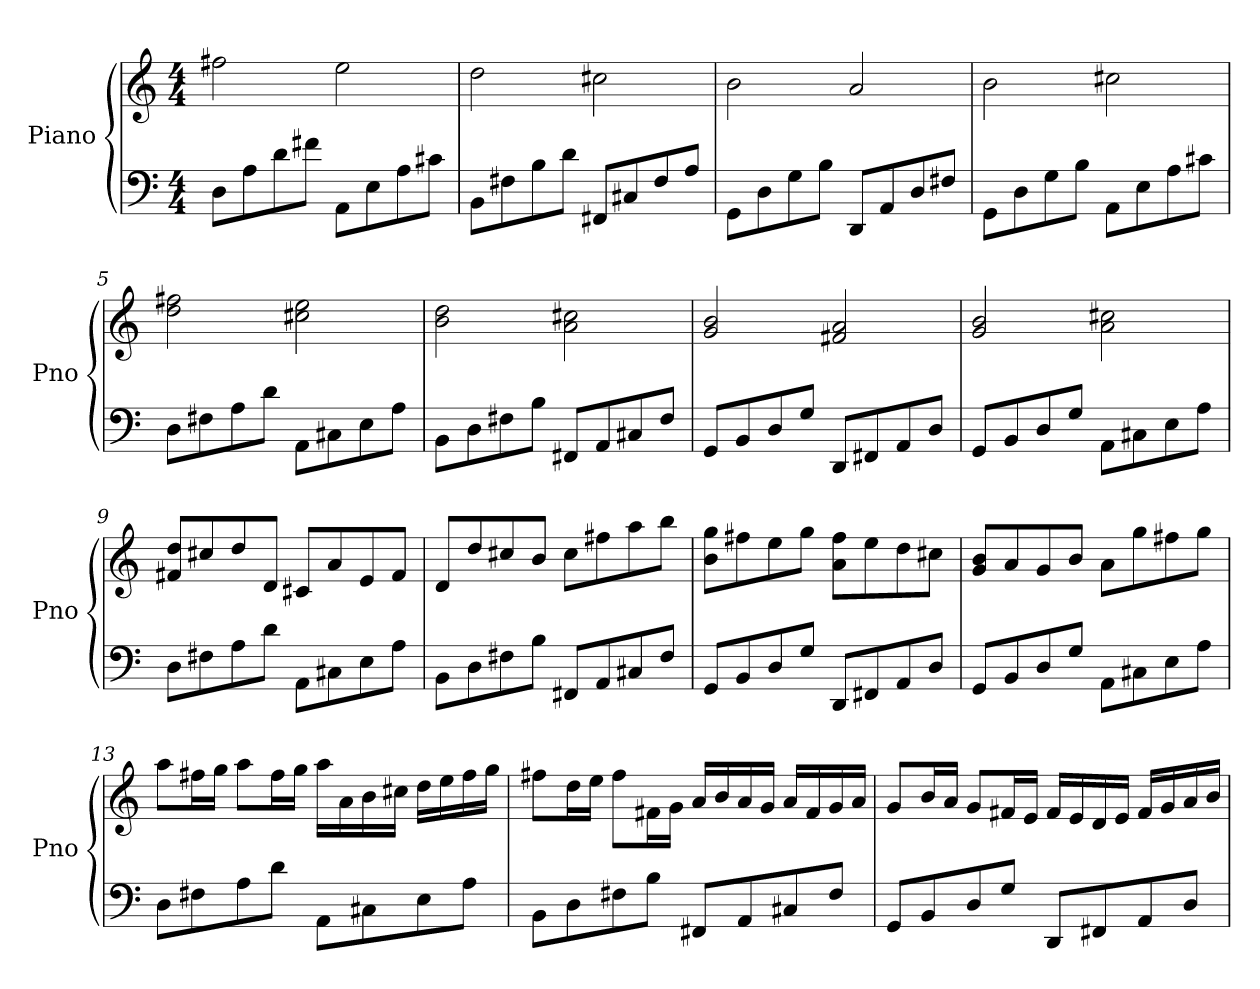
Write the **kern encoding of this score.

**kern	**kern
*part2	*part1
*staff2	*staff1
*I"Piano	*I"Piano
*I'Pno	*I'Pno
*clefF4	*clefG2
*k[]	*k[]
*M4/4	*M4/4
*MM80	*MM80
=1	=1
8D\L	2ff#X\
8A\	.
8d\	.
8f#X\J	.
8AA\L	2ee\
8E\	.
8A\	.
8c#X\J	.
=2	=2
8BB\L	2dd\
8F#X\	.
8B\	.
8d\J	.
8FF#X/L	2cc#X\
8C#X/	.
8F#/	.
8A/J	.
=3	=3
8GG\L	2b\
8D\	.
8G\	.
8B\J	.
8DD/L	2a/
8AA/	.
8D/	.
8F#X/J	.
=4	=4
8GG\L	2b\
8D\	.
8G\	.
8B\J	.
8AA\L	2cc#X\
8E\	.
8A\	.
8c#X\J	.
!!LO:LB:g=z
=5	=5
8D\L	2dd\ 2ff#X\
8F#X\	.
8A\	.
8d\J	.
8AA\L	2cc#X\ 2ee\
8C#X\	.
8E\	.
8A\J	.
=6	=6
8BB\L	2b\ 2dd\
8D\	.
8F#X\	.
8B\J	.
8FF#X/L	2a\ 2cc#X\
8AA/	.
8C#X/	.
8F#/J	.
=7	=7
8GG/L	2g/ 2b/
8BB/	.
8D/	.
8G/J	.
8DD/L	2f#X/ 2a/
8FF#X/	.
8AA/	.
8D/J	.
=8	=8
8GG/L	2g/ 2b/
8BB/	.
8D/	.
8G/J	.
8AA\L	2a\ 2cc#X\
8C#X\	.
8E\	.
8A\J	.
!!LO:LB:g=z
=9	=9
8D\L	8f#X/ 8dd/L
8F#X\	8cc#X/
8A\	8dd/
8d\J	8d/J
8AA\L	8c#X/L
8C#X\	8a/
8E\	8e/
8A\J	8f#/J
=10	=10
8BB\L	8d/L
8D\	8dd/
8F#X\	8cc#X/
8B\J	8b/J
8FF#X/L	8cc#\L
8AA/	8ff#X\
8C#X/	8aa\
8F#/J	8bb\J
=11	=11
8GG/L	8b\ 8gg\L
8BB/	8ff#X\
8D/	8ee\
8G/J	8gg\J
8DD/L	8a\ 8ff#\L
8FF#X/	8ee\
8AA/	8dd\
8D/J	8cc#X\J
=12	=12
8GG/L	8g/ 8b/L
8BB/	8a/
8D/	8g/
8G/J	8b/J
8AA\L	8a\L
8C#X\	8gg\
8E\	8ff#X\
8A\J	8gg\J
!!LO:LB:g=z
=13	=13
8D\L	8aa\L
8F#X\	16ff#X\L
.	16gg\JJ
8A\	8aa\L
8d\J	16ff#\L
.	16gg\JJ
8AA\L	16aa\LL
.	16a\
8C#X\	16b\
.	16cc#X\JJ
8E\	16dd\LL
.	16ee\
8A\J	16ff#\
.	16gg\JJ
=14	=14
8BB\L	8ff#X\L
8D\	16dd\L
.	16ee\JJ
8F#X\	8ff#\L
8B\J	16f#X\L
.	16g\JJ
8FF#X/L	16a/LL
.	16b/
8AA/	16a/
.	16g/JJ
8C#X/	16a/LL
.	16f#/
8F#/J	16g/
.	16a/JJ
=15	=15
8GG/L	8g/L
8BB/	16b/L
.	16a/JJ
8D/	8g/L
8G/J	16f#X/L
.	16e/JJ
8DD/L	16f#/LL
.	16e/
8FF#X/	16d/
.	16e/JJ
8AA/	16f#/LL
.	16g/
8D/J	16a/
.	16b/JJ
=	=
*-	*-
